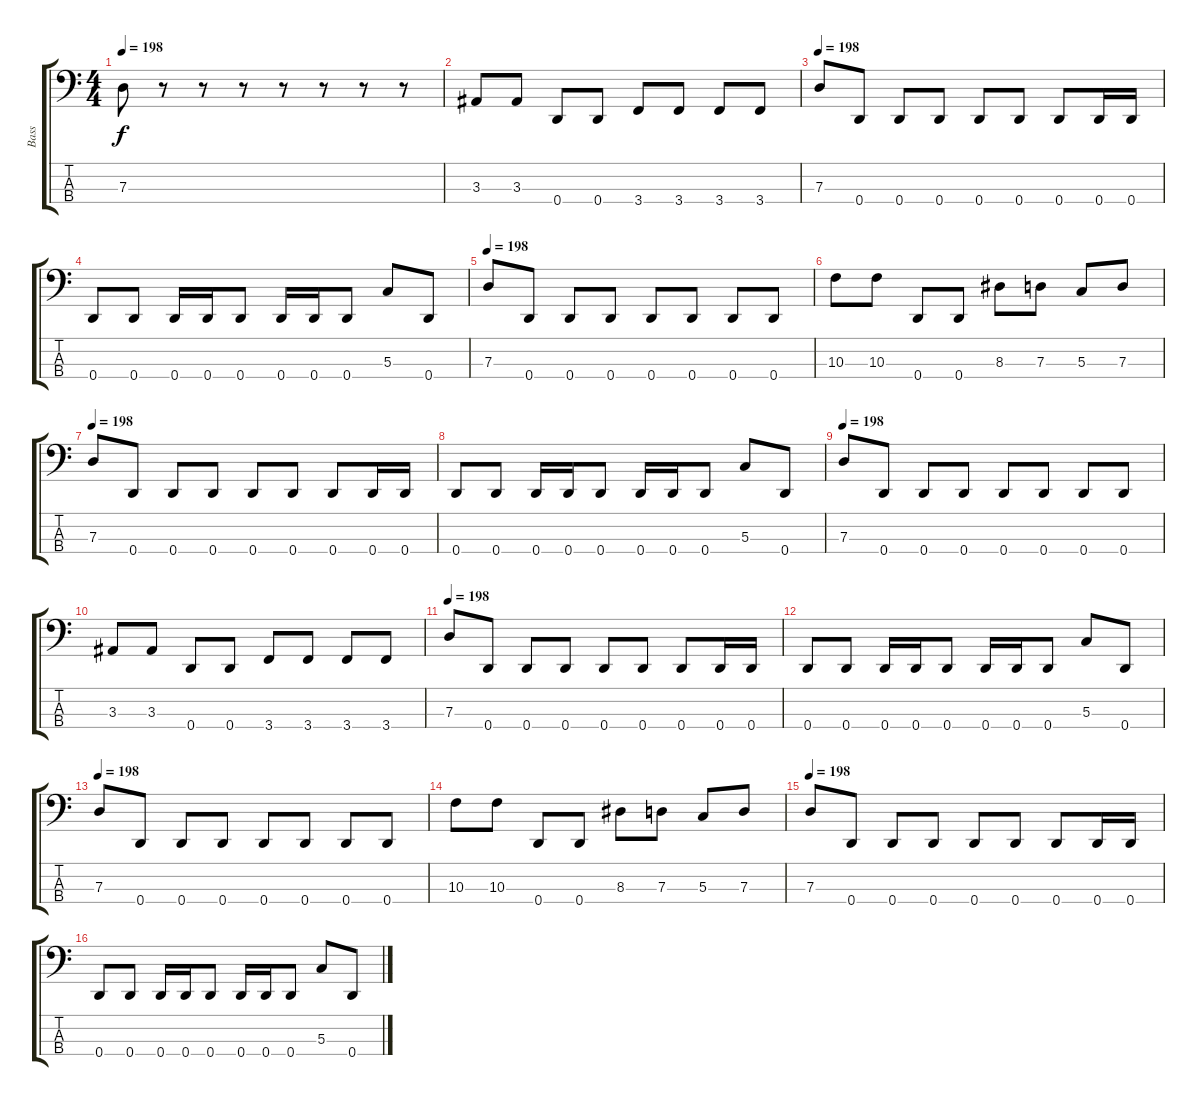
\track ("Bass" "Bass") {instrument electricbasspick}
\staff {score tabs}
\tuning (F2 C2 G1 D1) {hide}
\ts (4 4)
\tempo 198
\clef f4
\ks c
7.3.8{dy f} r.8 r.8 r.8 r.8 r.8 r.8 r.8 |
3.3.8 3.3.8 0.4.8 0.4.8 3.4.8 3.4.8 3.4.8 3.4.8 |
\tempo 198
7.3.8 0.4.8 0.4.8 0.4.8 0.4.8 0.4.8 0.4.8 0.4.16 0.4.16 |
0.4.8 0.4.8 0.4.16 0.4.16 0.4.8 0.4.16 0.4.16 0.4.8 5.3.8 0.4.8 |
\tempo 198
7.3.8 0.4.8 0.4.8 0.4.8 0.4.8 0.4.8 0.4.8 0.4.8 |
10.3.8 10.3.8 0.4.8 0.4.8 8.3.8 7.3.8 5.3.8 7.3.8 |
\tempo 198
7.3.8 0.4.8 0.4.8 0.4.8 0.4.8 0.4.8 0.4.8 0.4.16 0.4.16 |
0.4.8 0.4.8 0.4.16 0.4.16 0.4.8 0.4.16 0.4.16 0.4.8 5.3.8 0.4.8 |
\tempo 198
7.3.8 0.4.8 0.4.8 0.4.8 0.4.8 0.4.8 0.4.8 0.4.8 |
3.3.8 3.3.8 0.4.8 0.4.8 3.4.8 3.4.8 3.4.8 3.4.8 |
\tempo 198
7.3.8 0.4.8 0.4.8 0.4.8 0.4.8 0.4.8 0.4.8 0.4.16 0.4.16 |
0.4.8 0.4.8 0.4.16 0.4.16 0.4.8 0.4.16 0.4.16 0.4.8 5.3.8 0.4.8 |
\tempo 198
7.3.8 0.4.8 0.4.8 0.4.8 0.4.8 0.4.8 0.4.8 0.4.8 |
10.3.8 10.3.8 0.4.8 0.4.8 8.3.8 7.3.8 5.3.8 7.3.8 |
\tempo 198
7.3.8 0.4.8 0.4.8 0.4.8 0.4.8 0.4.8 0.4.8 0.4.16 0.4.16 |
0.4.8 0.4.8 0.4.16 0.4.16 0.4.8 0.4.16 0.4.16 0.4.8 5.3.8 0.4.8
